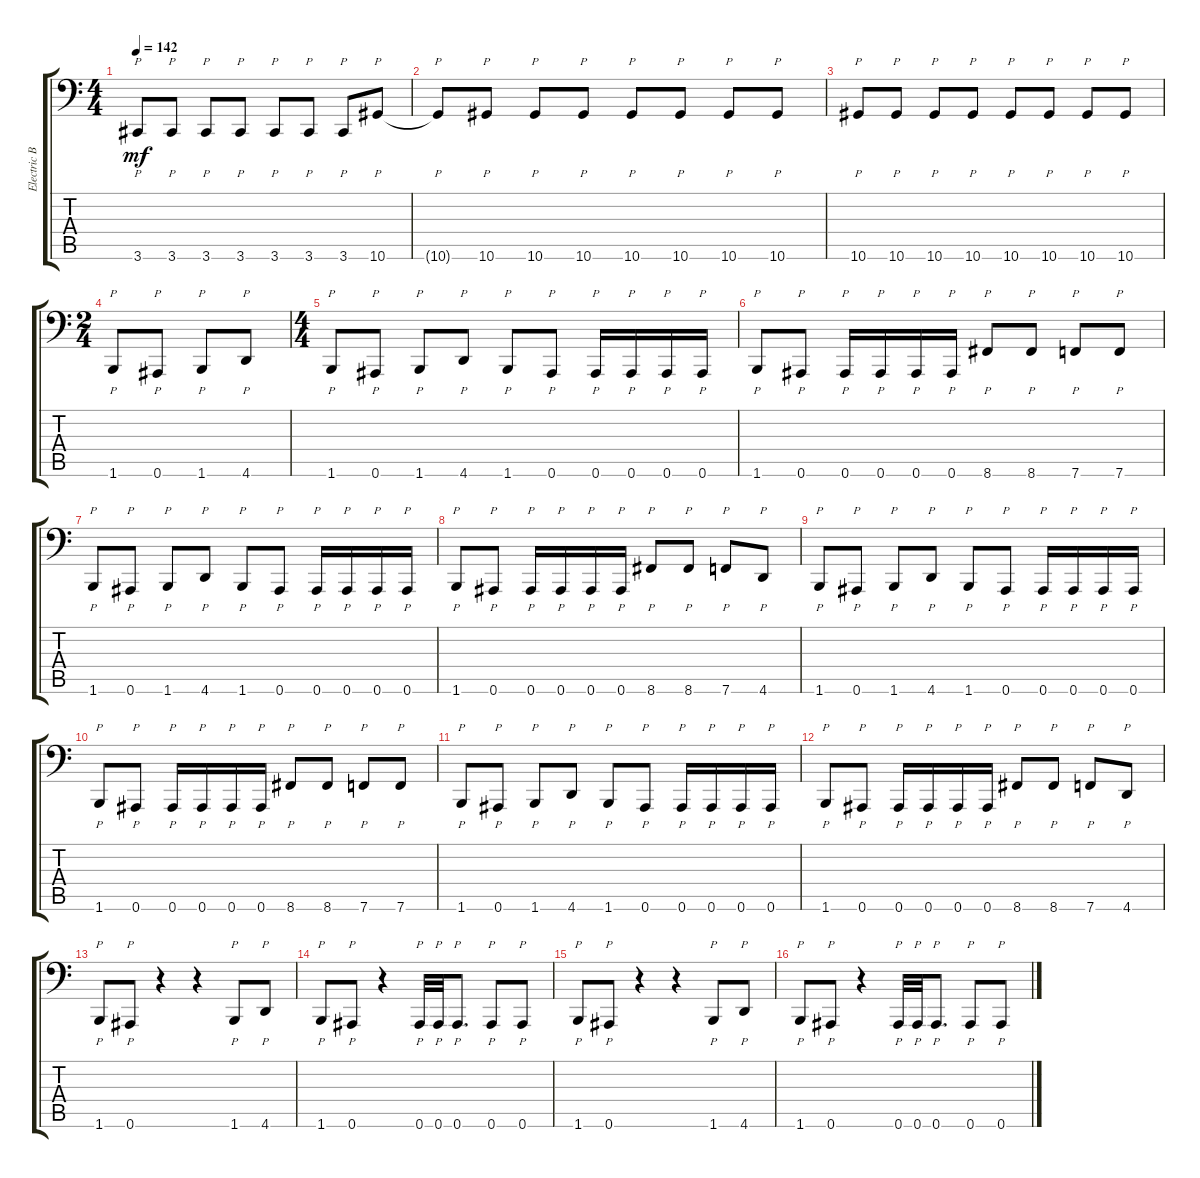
\track ("Electric Bass" "Electric B") {instrument electricbassfinger}
\staff {score tabs}
\tuning (C3 G2 D2 A1 E1 Bb0) {hide}
\ts (4 4)
\tempo 142
\clef f4
\ks c
3.6{t}.8{p dy mf} 3.6.8{p} 3.6.8{p} 3.6.8{p} 3.6.8{p} 3.6.8{p} 3.6.8{p} 10.6.8{p} |
10.6{t}.8{p} 10.6.8{p} 10.6.8{p} 10.6.8{p} 10.6.8{p} 10.6.8{p} 10.6.8{p} 10.6.8{p} |
10.6.8{p} 10.6.8{p} 10.6.8{p} 10.6.8{p} 10.6.8{p} 10.6.8{p} 10.6.8{p} 10.6.8{p} |
\ts (2 4)
1.6.8{p} 0.6.8{p} 1.6.8{p} 4.6.8{p} |
\ts (4 4)
1.6.8{p} 0.6.8{p} 1.6.8{p} 4.6.8{p} 1.6.8{p} 0.6.8{p} 0.6.16{p} 0.6.16{p} 0.6.16{p} 0.6.16{p} |
1.6.8{p} 0.6.8{p} 0.6.16{p} 0.6.16{p} 0.6.16{p} 0.6.16{p} 8.6.8{p} 8.6.8{p} 7.6.8{p} 7.6.8{p} |
1.6.8{p} 0.6.8{p} 1.6.8{p} 4.6.8{p} 1.6.8{p} 0.6.8{p} 0.6.16{p} 0.6.16{p} 0.6.16{p} 0.6.16{p} |
1.6.8{p} 0.6.8{p} 0.6.16{p} 0.6.16{p} 0.6.16{p} 0.6.16{p} 8.6.8{p} 8.6.8{p} 7.6.8{p} 4.6.8{p} |
1.6.8{p} 0.6.8{p} 1.6.8{p} 4.6.8{p} 1.6.8{p} 0.6.8{p} 0.6.16{p} 0.6.16{p} 0.6.16{p} 0.6.16{p} |
1.6.8{p} 0.6.8{p} 0.6.16{p} 0.6.16{p} 0.6.16{p} 0.6.16{p} 8.6.8{p} 8.6.8{p} 7.6.8{p} 7.6.8{p} |
1.6.8{p} 0.6.8{p} 1.6.8{p} 4.6.8{p} 1.6.8{p} 0.6.8{p} 0.6.16{p} 0.6.16{p} 0.6.16{p} 0.6.16{p} |
1.6.8{p} 0.6.8{p} 0.6.16{p} 0.6.16{p} 0.6.16{p} 0.6.16{p} 8.6.8{p} 8.6.8{p} 7.6.8{p} 4.6.8{p} |
1.6.8{p} 0.6.8{p} r.4 r.4 1.6.8{p} 4.6.8{p} |
1.6.8{p} 0.6.8{p} r.4 0.6.32{p} 0.6.32{p} 0.6.8{p d} 0.6.8{p} 0.6.8{p} |
1.6.8{p} 0.6.8{p} r.4 r.4 1.6.8{p} 4.6.8{p} |
1.6.8{p} 0.6.8{p} r.4 0.6.32{p} 0.6.32{p} 0.6.8{p d} 0.6.8{p} 0.6.8{p}
